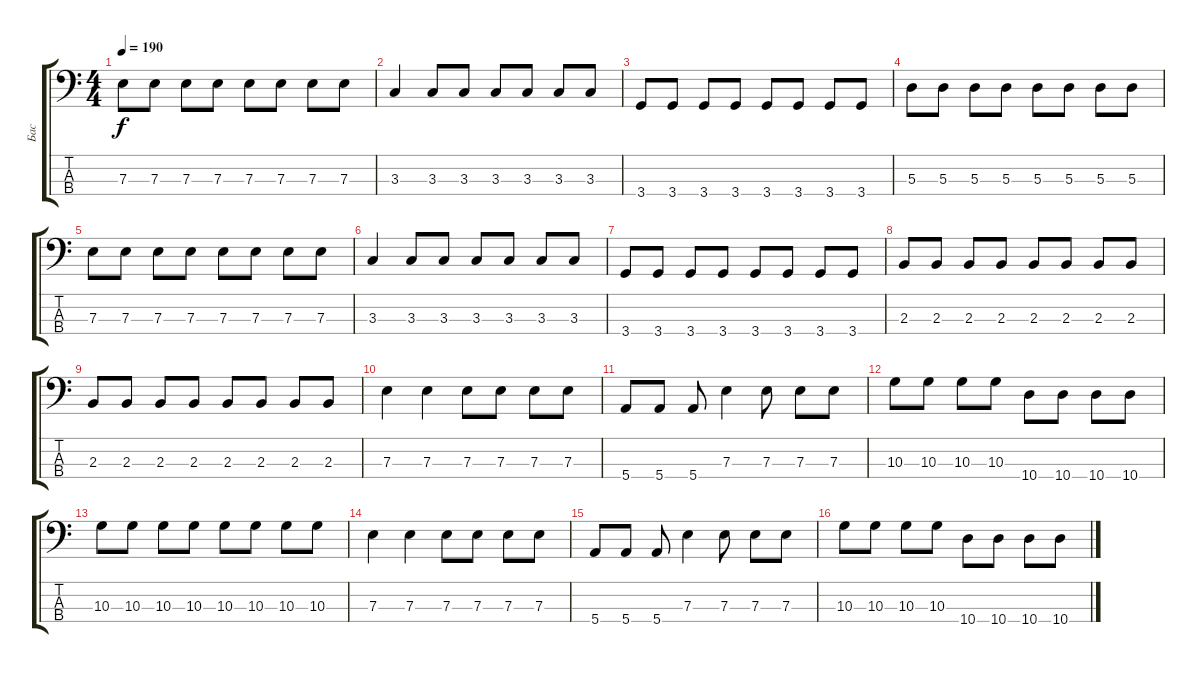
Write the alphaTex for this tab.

\track ("Бас" "Бас") {instrument electricbasspick}
\staff {score tabs}
\tuning (G2 D2 A1 E1) {hide}
\ts (4 4)
\tempo 190
\clef f4
\ks c
7.3.8{dy f} 7.3.8 7.3.8 7.3.8 7.3.8 7.3.8 7.3.8 7.3.8 |
3.3.4 3.3.8 3.3.8 3.3.8 3.3.8 3.3.8 3.3.8 |
3.4.8 3.4.8 3.4.8 3.4.8 3.4.8 3.4.8 3.4.8 3.4.8 |
5.3.8 5.3.8 5.3.8 5.3.8 5.3.8 5.3.8 5.3.8 5.3.8 |
7.3.8 7.3.8 7.3.8 7.3.8 7.3.8 7.3.8 7.3.8 7.3.8 |
3.3.4 3.3.8 3.3.8 3.3.8 3.3.8 3.3.8 3.3.8 |
3.4.8 3.4.8 3.4.8 3.4.8 3.4.8 3.4.8 3.4.8 3.4.8 |
2.3.8 2.3.8 2.3.8 2.3.8 2.3.8 2.3.8 2.3.8 2.3.8 |
2.3.8 2.3.8 2.3.8 2.3.8 2.3.8 2.3.8 2.3.8 2.3.8 |
7.3.4 7.3.4 7.3.8 7.3.8 7.3.8 7.3.8 |
5.4.8 5.4.8 5.4.8 7.3.4 7.3.8 7.3.8 7.3.8 |
10.3.8 10.3.8 10.3.8 10.3.8 10.4.8 10.4.8 10.4.8 10.4.8 |
10.3.8 10.3.8 10.3.8 10.3.8 10.3.8 10.3.8 10.3.8 10.3.8 |
7.3.4 7.3.4 7.3.8 7.3.8 7.3.8 7.3.8 |
5.4.8 5.4.8 5.4.8 7.3.4 7.3.8 7.3.8 7.3.8 |
10.3.8 10.3.8 10.3.8 10.3.8 10.4.8 10.4.8 10.4.8 10.4.8
